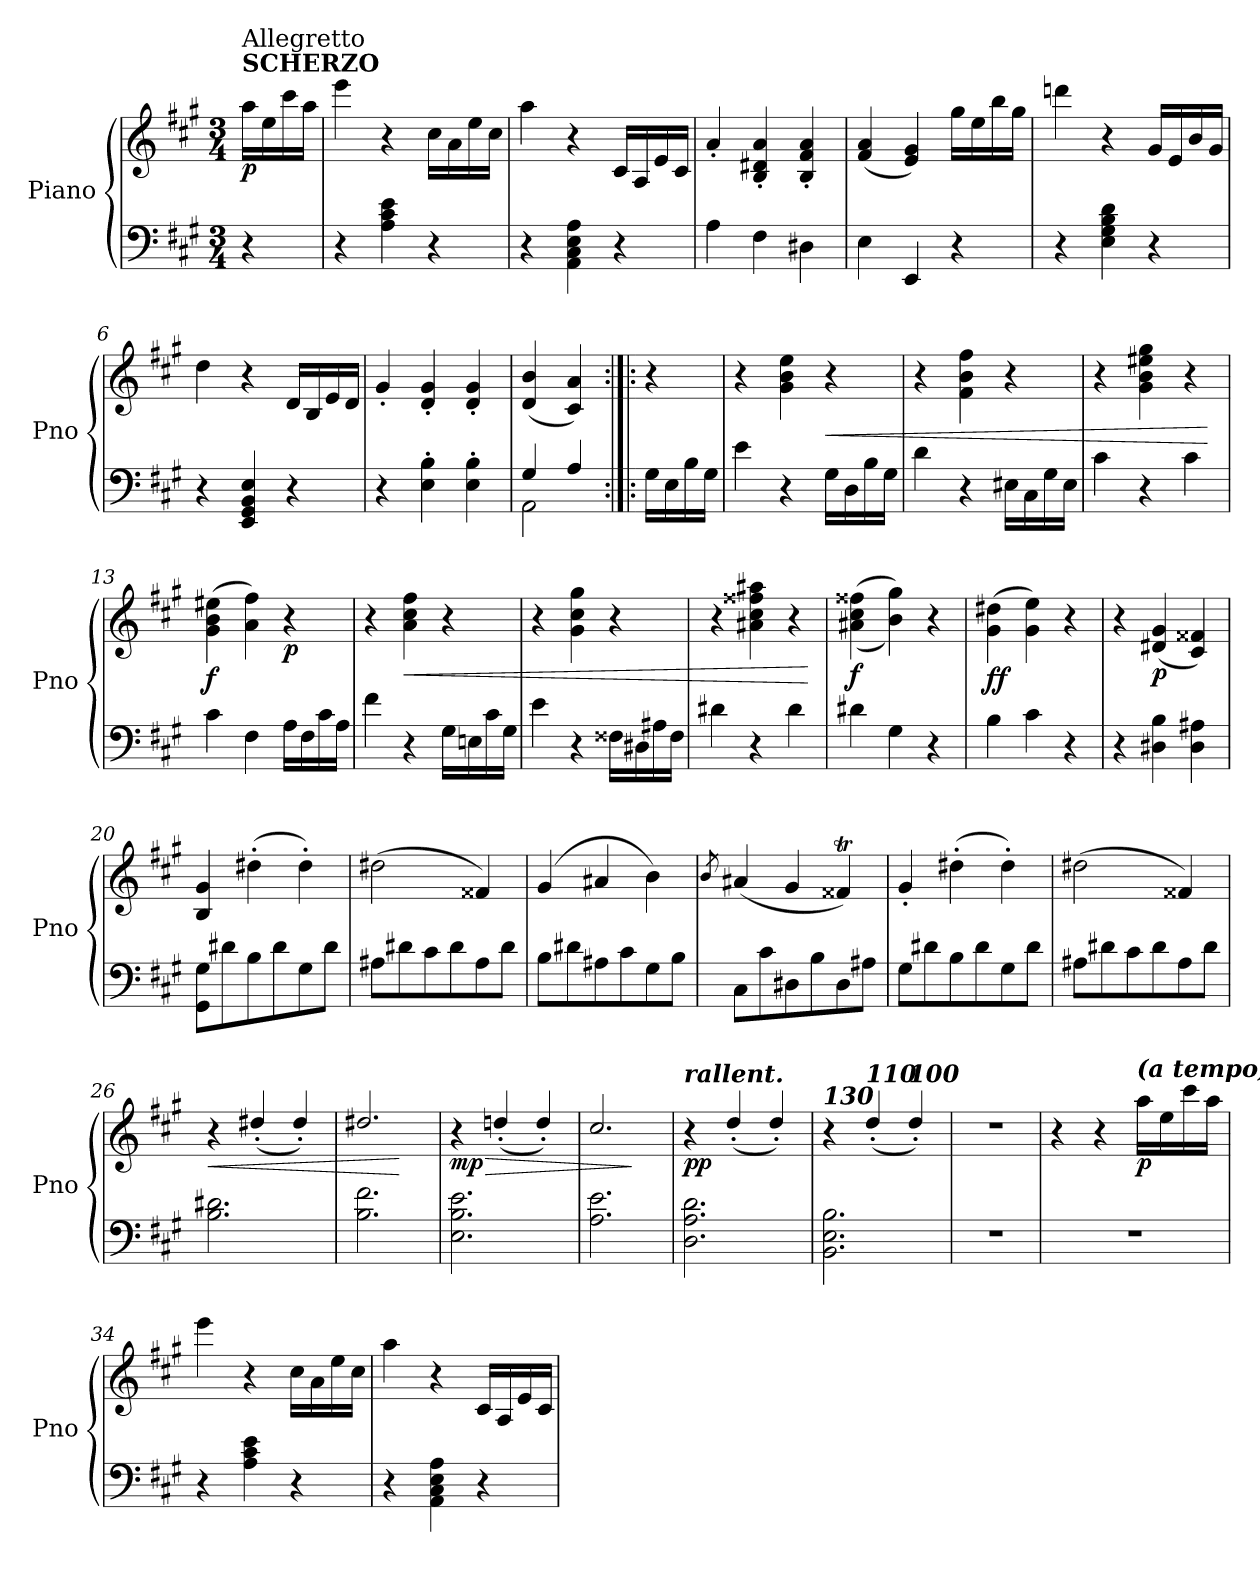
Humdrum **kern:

**kern	**kern	**dynam
*part1	*part1	*part1
*staff2	*staff1	*staff1/2
*I"Piano	*	*
*I'Pno	*	*
*clefF4	*clefG2	*
*k[f#c#g#]	*k[f#c#g#]	*
*M3/4	*M3/4	*
=	=	=
!	!LO:TX:a:B:t=SCHERZO	!
!	!LO:TX:a:t=Allegretto	!
!	!	!LO:DY:b
4r	16aa\LL	p
.	16ee\	.
.	16ccc#\	.
.	16aa\JJ	.
=1	=1	=1
4r	4eee\	.
4A\ 4c#\ 4e\	4r	.
4r	16cc#\LL	.
.	16a\	.
.	16ee\	.
.	16cc#\JJ	.
=2	=2	=2
4r	4aa\	.
4AA\ 4C#\ 4E\ 4A\	4r	.
4r	16c#/LL	.
.	16A/	.
.	16e/	.
.	16c#/JJ	.
=3	=3	=3
4A\	4a'/	.
4F#\	4B/' 4d#X/' 4a/'	.
4D#X\	4B/' 4f#/' 4a/'	.
=4	=4	=4
4E\	(>4f#/ 4a/	.
4EE/	4e/ 4g#/)	.
4r	16gg#\LL	.
.	16ee\	.
.	16bb\	.
.	16gg#\JJ	.
=5	=5	=5
4r	4dddn\	.
4E\ 4G#\ 4B\ 4d\	4r	.
4r	16g#/LL	.
.	16e/	.
.	16b/	.
.	16g#/JJ	.
=6	=6	=6
4r	4dd\	.
4EE/ 4GG#/ 4BB/ 4E/	4r	.
4r	16d/LL	.
.	16B/	.
.	16e/	.
.	16d/JJ	.
!!LO:LB:g=z
=7	=7	=7
4r	4g#'/	.
4E\' 4B\'	4d/' 4g#/'	.
4E\' 4B\'	4d/' 4g#/'	.
=8	=8	=8
*^	*	*
4G#/	2AA\	(<4d/ 4b/	.
4A/	.	4c#/ 4a/)	.
*v	*v	*	*
=9:|!|:	=9:|!|:	=9:|!|:
16G#\LL	4r	.
16E\	.	.
16B\	.	.
16G#\JJ	.	.
=10	=10	=10
4e\	4r	.
4r	4g#\ 4b\ 4ee\	.
!	!	!LO:HP:b
!	!	!LO:DY:n=1:b
16G#\LL	4r	< other-dynamics
16D\	.	.
16B\	.	.
16G#\JJ	.	.
=11	=11	=11
4d\	4r	.
4r	4f#\ 4b\ 4ff#\	.
16E#X\LL	4r	.
16C#\	.	.
16G#\	.	.
16E#\JJ	.	.
=12	=12	=12
4c#\	4r	.
4r	4g#\ 4b\ 4ee#X\ 4gg#\	.
4c#\	4r	.
.	.	[
=13	=13	=13
!	!	!LO:DY:b
4c#\	(>4g#\ 4b\ 4ee#X\	f
4F#\	4a\ 4ff#\)	.
!	!	!LO:DY:b
16A\LL	4r	p
16F#\	.	.
16c#\	.	.
16A\JJ	.	.
=14	=14	=14
4f#\	4r	.
!	!	!LO:HP:b
!	!	!LO:DY:n=1:b
4r	4a\ 4cc#\ 4ff#\	< other-dynamics
16G#\LL	4r	.
16En\	.	.
16c#\	.	.
16G#\JJ	.	.
!!LO:LB:g=z
=15	=15	=15
4e\	4r	.
4r	4g#\ 4cc#\ 4gg#\	.
16F##X\LL	4r	.
16D#X\	.	.
16A#X\	.	.
16F##\JJ	.	.
=16	=16	=16
4d#X\	4r	.
4r	4a#X\ 4cc#\ 4ff##X\ 4aa#X\	.
4d#\	4r	.
.	.	[
=17	=17	=17
!	!	!LO:DY:b
4d#X\	(>(>4a#X\ 4cc#\ 4ff##X\	f
4G#\	4b\ 4gg#\))	.
4r	4r	.
=18	=18	=18
!	!	!LO:DY:b
4B\	(>4g#\ 4dd#X\	ff
4c#\	4g#\ 4ee\)	.
4r	4r	.
=19	=19	=19
4r	4r	.
!	!	!LO:DY:b
4D#X\ 4B\	(<4d#X/ 4g#/	p
4D#\ 4A#X\	4c#/ 4f##X/)	.
=20	=20	=20
8GG#\ 8G#\L	4B/ 4g#/	.
8d#X\	.	.
8B\	(>4dd#X'\	.
8d#\	.	.
8G#\	4dd#'\)	.
8d#\J	.	.
=21	=21	=21
8A#X\L	(>2dd#X\	.
8d#X\	.	.
8c#\	.	.
8d#\	.	.
8A#\	4f##X/)	.
8d#\J	.	.
!!LO:LB:g=z
=22	=22	=22
8B\L	(>4g#/	.
8d#X\	.	.
8A#X\	4a#X/	.
8c#\	.	.
8G#\	4b\)	.
8B\J	.	.
=23	=23	=23
.	8qb/	.
8C#\L	(<4a#X/	.
8c#\	.	.
8D#X\	4g#/	.
8B\	.	.
8D#\	4f##Xt/)	.
8A#X\J	.	.
=24	=24	=24
8G#\L	4g#'/	.
8d#X\	.	.
8B\	(>4dd#X'\	.
8d#\	.	.
8G#\	4dd#'\)	.
8d#\J	.	.
=25	=25	=25
8A#X\L	(>2dd#X\	.
8d#X\	.	.
8c#\	.	.
8d#\	.	.
8A#\	4f##X/)	.
8d#\J	.	.
=26	=26	=26
!	!	!LO:HP:b
2.B\ 2.d#X\	4r	<
.	(>4dd#X'/	.
.	4dd#'/)	.
=27	=27	=27
2.B\ 2.f#\	2.dd#X/	.
.	.	[
=28	=28	=28
!	!	!LO:HP:b
!	!	!LO:DY:n=1:b
2.E\ 2.B\ 2.e\	4r	> mp
.	(>4ddn'/	.
.	4dd'/)	.
!!LO:LB:g=z
=29	=29	=29
2.A\ 2.e\	2.cc#/	.
.	.	]
=30	=30	=30
!	!LO:TX:a:Bi:t=rallent.	!
!	!	!LO:DY:b
2.D\ 2.A\ 2.d\	4r	pp
.	(>4dd'/	.
.	4dd'/)	.
=31	=31	=31
!	!LO:TX:a:Bi:t=130	!
2.BB\ 2.E\ 2.B\	4r	.
!	!LO:TX:a:Bi:t=110	!
.	(>4dd'/	.
!	!LO:TX:a:Bi:t=100	!
.	4dd'/)	.
=32	=32	=32
2.r	2.r	.
=33	=33	=33
2.r	4r	.
.	4r	.
!	!LO:TX:a:Bi:t=(a tempo)	!
!	!	!LO:DY:b
.	16aa\LL	p
.	16ee\	.
.	16ccc#\	.
.	16aa\JJ	.
=34	=34	=34
4r	4eee\	.
4A\ 4c#\ 4e\	4r	.
4r	16cc#\LL	.
.	16a\	.
.	16ee\	.
.	16cc#\JJ	.
=35	=35	=35
4r	4aa\	.
4AA\ 4C#\ 4E\ 4A\	4r	.
4r	16c#/LL	.
.	16A/	.
.	16e/	.
.	16c#/JJ	.
=	=	=
*-	*-	*-
